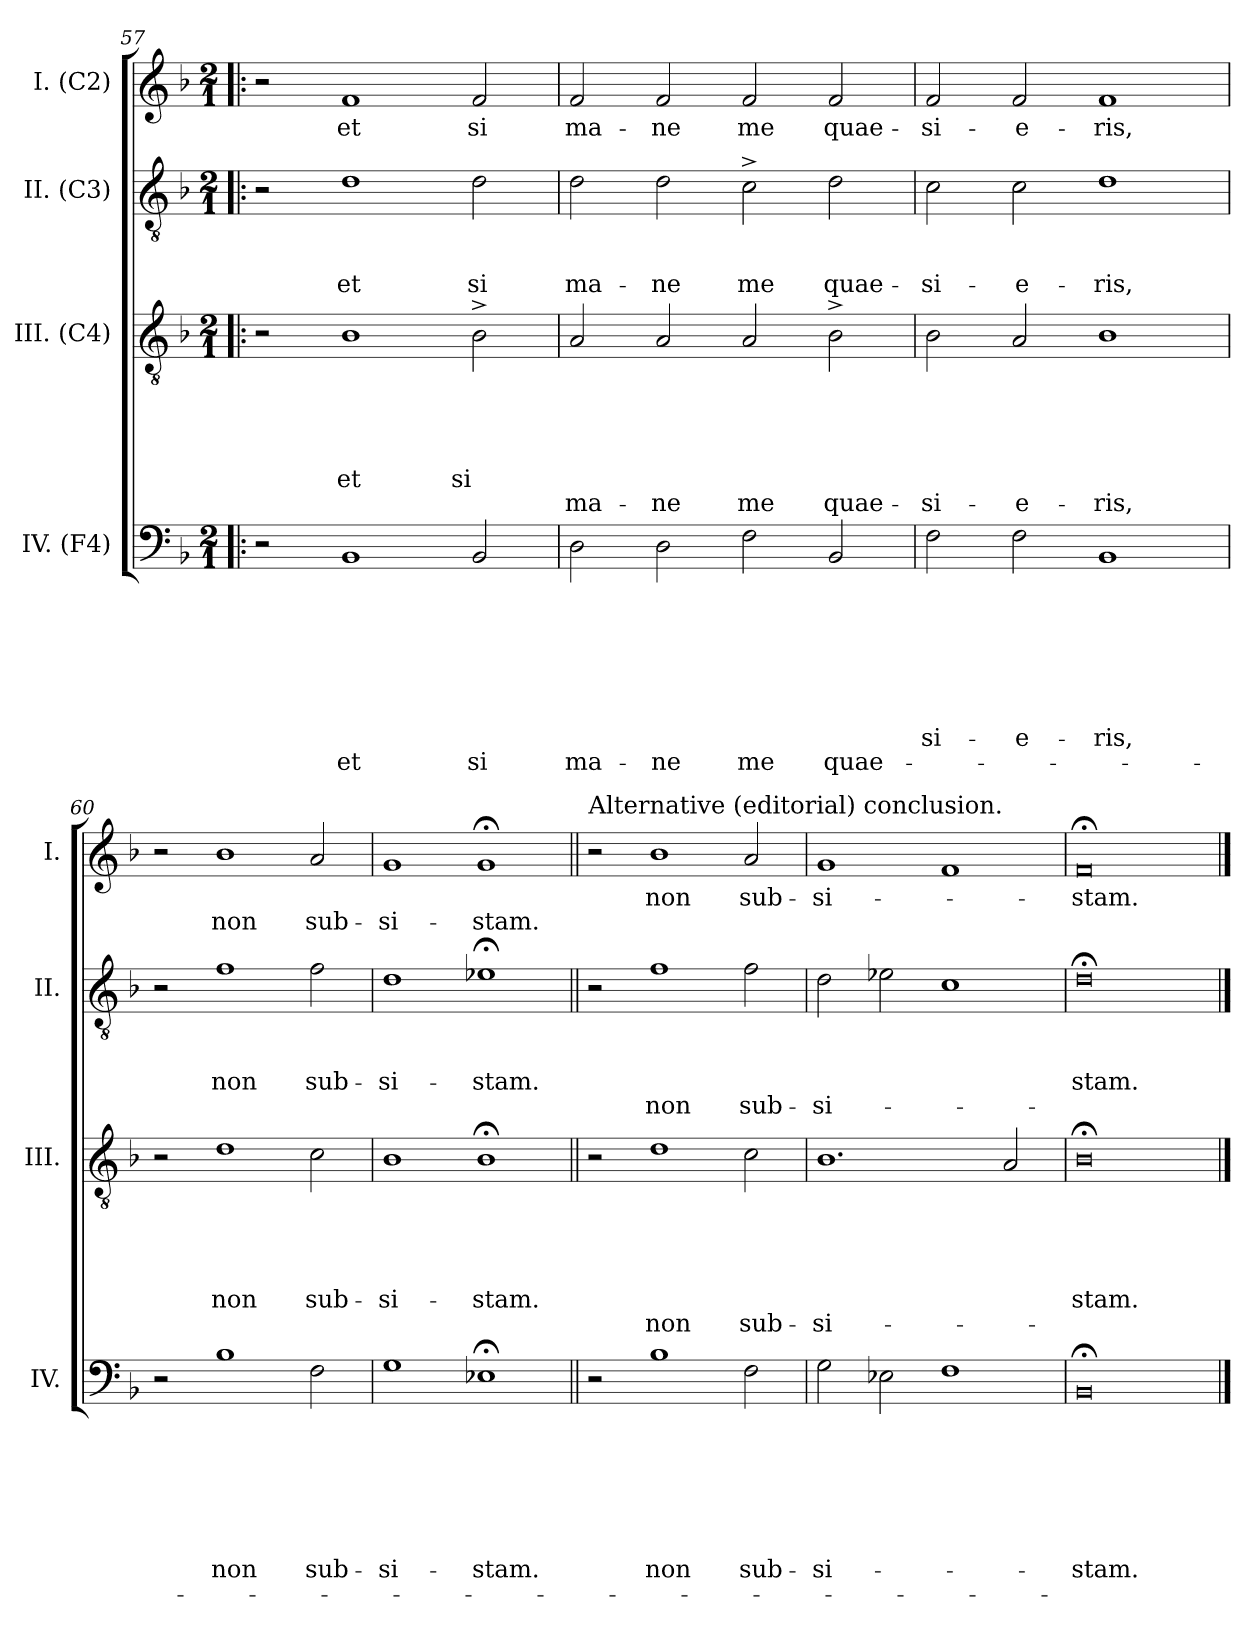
**kern	**text	**text	**text	**text	**text	**text	**text	**text	**kern	**text	**text	**text	**text	**text	**text	**kern	**text	**text	**text	**text	**kern	**text	**text
*part4	*part4	*part4	*part4	*part4	*part4	*part4	*part4	*part4	*part3	*part3	*part3	*part3	*part3	*part3	*part3	*part2	*part2	*part2	*part2	*part2	*part1	*part1	*part1
*staff4	*staff4	*staff4	*staff4	*staff4	*staff4	*staff4	*staff4	*staff4	*staff3	*staff3	*staff3	*staff3	*staff3	*staff3	*staff3	*staff2	*staff2	*staff2	*staff2	*staff2	*staff1	*staff1	*staff1
*I"IV. (F4)	*	*	*	*	*	*	*	*	*I"III. (C4)	*	*	*	*	*	*	*I"II. (C3)	*	*	*	*	*I"I. (C2)	*	*
*I'IV.	*	*	*	*	*	*	*	*	*I'III.	*	*	*	*	*	*	*I'II.	*	*	*	*	*I'I.	*	*
*clefF4	*	*	*	*	*	*	*	*	*clefGv2	*	*	*	*	*	*	*clefGv2	*	*	*	*	*clefG2	*	*
*k[b-]	*	*	*	*	*	*	*	*	*k[b-]	*	*	*	*	*	*	*k[b-]	*	*	*	*	*k[b-]	*	*
*F:	*	*	*	*	*	*	*	*	*F:	*	*	*	*	*	*	*F:	*	*	*	*	*F:	*	*
*M2/1	*	*	*	*	*	*	*	*	*M2/1	*	*	*	*	*	*	*M2/1	*	*	*	*	*M2/1	*	*
=57!|:	=57!|:	=57!|:	=57!|:	=57!|:	=57!|:	=57!|:	=57!|:	=57!|:	=57!|:	=57!|:	=57!|:	=57!|:	=57!|:	=57!|:	=57!|:	=57!|:	=57!|:	=57!|:	=57!|:	=57!|:	=57!|:	=57!|:	=57!|:
2r	.	.	.	.	.	.	.	.	2r	.	.	.	.	.	.	2r	.	.	.	.	2r	.	.
!	!	!	!	!	!	!	!	!LO:LY:b	!	!	!	!	!	!LO:LY:b	!	!	!	!	!LO:LY:b	!	!	!LO:LY:b	!
1BB-	.	.	.	.	.	.	.	et	1B-	.	.	.	.	et	.	1d	.	.	et	.	1f	et	.
!	!	!	!	!	!	!	!	!LO:LY:b	!	!	!	!	!	!LO:LY:b	!	!	!	!	!LO:LY:b	!	!	!LO:LY:b	!
2BB-/	.	.	.	.	.	.	.	si	2B-^>\	.	.	.	.	si	.	2d\	.	.	si	.	2f/	si	.
=58	=58	=58	=58	=58	=58	=58	=58	=58	=58	=58	=58	=58	=58	=58	=58	=58	=58	=58	=58	=58	=58	=58	=58
!	!	!	!	!	!	!	!	!LO:LY:b	!	!	!	!	!	!	!LO:LY:b	!	!	!	!LO:LY:b	!	!	!LO:LY:b	!
2D\	.	.	.	.	.	.	.	ma-	2A/	.	.	.	.	.	ma-	2d\	.	.	ma-	.	2f/	ma-	.
!	!	!	!	!	!	!	!	!LO:LY:b	!	!	!	!	!	!	!LO:LY:b	!	!	!	!LO:LY:b	!	!	!LO:LY:b	!
2D\	.	.	.	.	.	.	.	-ne	2A/	.	.	.	.	.	-ne	2d\	.	.	-ne	.	2f/	-ne	.
!	!	!	!	!	!	!	!	!LO:LY:b	!	!	!	!	!	!	!LO:LY:b	!	!	!	!LO:LY:b	!	!	!LO:LY:b	!
2F\	.	.	.	.	.	.	.	me	2A/	.	.	.	.	.	me	2c^>\	.	.	me	.	2f/	me	.
!	!	!	!	!	!	!	!	!LO:LY:b	!	!	!	!	!	!	!LO:LY:b	!	!	!	!LO:LY:b	!	!	!LO:LY:b	!
2BB-/	.	.	.	.	.	.	.	quae-	2B-^>\	.	.	.	.	.	quae-	2d\	.	.	quae-	.	2f/	quae-	.
!!LO:LB:g=z
=59	=59	=59	=59	=59	=59	=59	=59	=59	=59	=59	=59	=59	=59	=59	=59	=59	=59	=59	=59	=59	=59	=59	=59
!	!	!	!	!	!	!	!LO:LY:b	!	!	!	!	!	!	!	!LO:LY:b	!	!	!	!LO:LY:b	!	!	!LO:LY:b	!
2F\	.	.	.	.	.	.	si-	.	2B-\	.	.	.	.	.	-si-	2c\	.	.	-si-	.	2f/	-si-	.
!	!	!	!	!	!	!	!LO:LY:b	!	!	!	!	!	!	!	!LO:LY:b	!	!	!	!LO:LY:b	!	!	!LO:LY:b	!
2F\	.	.	.	.	.	.	-e-	.	2A/	.	.	.	.	.	-e-	2c\	.	.	-e-	.	2f/	-e-	.
!	!	!	!	!	!	!	!LO:LY:b	!	!	!	!	!	!	!	!LO:LY:b	!	!	!	!LO:LY:b	!	!	!LO:LY:b	!
1BB-	.	.	.	.	.	.	-ris,	.	1B-	.	.	.	.	.	-ris,	1d	.	.	-ris,	.	1f	-ris,	.
=60	=60	=60	=60	=60	=60	=60	=60	=60	=60	=60	=60	=60	=60	=60	=60	=60	=60	=60	=60	=60	=60	=60	=60
2r	.	.	.	.	.	.	.	.	2r	.	.	.	.	.	.	2r	.	.	.	.	2r	.	.
!	!	!	!	!	!	!	!LO:LY:b	!	!	!	!	!	!	!LO:LY:b	!	!	!	!	!LO:LY:b	!	!	!	!LO:LY:b
1B-	.	.	.	.	.	.	non	.	1d	.	.	.	.	non	.	1f	.	.	non	.	1b-	.	non
!	!	!	!	!	!	!	!LO:LY:b	!	!	!	!	!	!	!LO:LY:b	!	!	!	!	!LO:LY:b	!	!	!	!LO:LY:b
2F\	.	.	.	.	.	.	sub-	.	2c\	.	.	.	.	sub-	.	2f\	.	.	sub-	.	2a/	.	sub-
=61	=61	=61	=61	=61	=61	=61	=61	=61	=61	=61	=61	=61	=61	=61	=61	=61	=61	=61	=61	=61	=61	=61	=61
!	!	!	!	!	!	!	!LO:LY:b	!	!	!	!	!	!	!LO:LY:b	!	!	!	!	!LO:LY:b	!	!	!	!LO:LY:b
1G	.	.	.	.	.	.	-si-	.	1B-	.	.	.	.	-si-	.	1d	.	.	-si-	.	1g	.	-si-
!	!	!	!	!	!	!	!LO:LY:b	!	!	!	!	!	!	!LO:LY:b	!	!	!	!	!LO:LY:b	!	!	!	!LO:LY:b
1E-X;<	.	.	.	.	.	.	-stam.	.	1B-;<	.	.	.	.	-stam.	.	1e-X;<	.	.	-stam.	.	1g;	.	-stam.
=62||	=62||	=62||	=62||	=62||	=62||	=62||	=62||	=62||	=62||	=62||	=62||	=62||	=62||	=62||	=62||	=62||	=62||	=62||	=62||	=62||	=62||	=62||	=62||
!	!	!	!	!	!	!	!	!	!	!	!	!	!	!	!	!	!	!	!	!	!LO:TX:a:t=Alternative (editorial) conclusion.	!	!
2r	.	.	.	.	.	.	.	.	2r	.	.	.	.	.	.	2r	.	.	.	.	2r	.	.
!	!	!	!	!	!	!	!LO:LY:b	!	!	!	!	!	!	!	!LO:LY:b	!	!	!	!	!LO:LY:b	!	!LO:LY:b	!
1B-	.	.	.	.	.	.	non	.	1d	.	.	.	.	.	non	1f	.	.	.	-non	1b-	non	.
!	!	!	!	!	!	!	!LO:LY:b	!	!	!	!	!	!	!	!LO:LY:b	!	!	!	!	!LO:LY:b	!	!LO:LY:b	!
2F\	.	.	.	.	.	.	sub-	.	2c\	.	.	.	.	.	sub-	2f\	.	.	.	sub-	2a/	sub-	.
=63	=63	=63	=63	=63	=63	=63	=63	=63	=63	=63	=63	=63	=63	=63	=63	=63	=63	=63	=63	=63	=63	=63	=63
!	!	!	!	!	!	!	!LO:LY:b	!	!	!	!	!	!	!	!LO:LY:b	!	!	!	!	!LO:LY:b	!	!LO:LY:b	!
2G\	.	.	.	.	.	.	-si-	.	1.B-	.	.	.	.	.	-si-	2d\	.	.	.	-si-	1g	-si-	.
2E-X\	.	.	.	.	.	.	.	.	.	.	.	.	.	.	.	2e-X\	.	.	.	.	.	.	.
1F	.	.	.	.	.	.	.	.	.	.	.	.	.	.	.	1c	.	.	.	.	1f	.	.
.	.	.	.	.	.	.	.	.	2A/	.	.	.	.	.	.	.	.	.	.	.	.	.	.
=64	=64	=64	=64	=64	=64	=64	=64	=64	=64	=64	=64	=64	=64	=64	=64	=64	=64	=64	=64	=64	=64	=64	=64
!	!	!	!	!	!	!	!LO:LY:b	!	!	!	!	!	!	!LO:LY:b	!	!	!	!	!LO:LY:b	!	!	!LO:LY:b	!
0BB-;	.	.	.	.	.	.	-stam.	.	0B-;<	.	.	.	.	stam.	.	0d;<	.	.	stam.	.	0f;	-stam.	.
==	==	==	==	==	==	==	==	==	==	==	==	==	==	==	==	==	==	==	==	==	==	==	==
*-	*-	*-	*-	*-	*-	*-	*-	*-	*-	*-	*-	*-	*-	*-	*-	*-	*-	*-	*-	*-	*-	*-	*-
